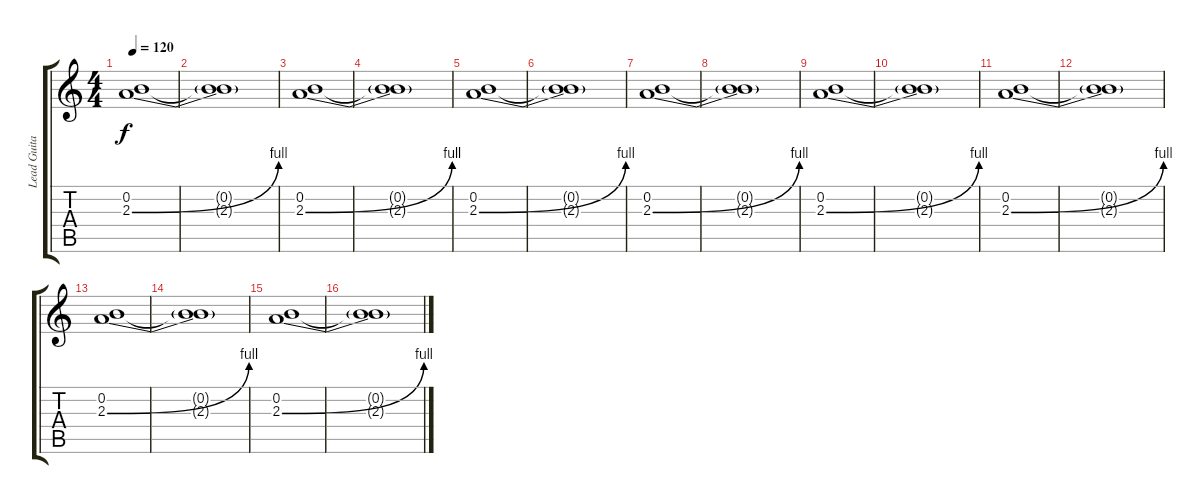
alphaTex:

\track ("Lead Guitar" "Lead Guita") {instrument overdrivenguitar}
\staff {score tabs}
\tuning (E4 B3 G3 D3 A2 E2) {hide}
\ts (4 4)
\tempo 120
\clef g2
\ks c
(0.2 2.3{be (bend 0 0 60 4)}).1{dy f instrument overdrivenguitar} |
(0.2{t} 2.3{t}).1 |
(0.2 2.3{be (bend 0 0 60 4)}).1 |
(0.2{t} 2.3{t}).1 |
(0.2 2.3{be (bend 0 0 60 4)}).1 |
(0.2{t} 2.3{t}).1 |
(0.2 2.3{be (bend 0 0 60 4)}).1 |
(0.2{t} 2.3{t}).1 |
(0.2 2.3{be (bend 0 0 60 4)}).1 |
(0.2{t} 2.3{t}).1 |
(0.2 2.3{be (bend 0 0 60 4)}).1 |
(0.2{t} 2.3{t}).1 |
(0.2 2.3{be (bend 0 0 60 4)}).1 |
(0.2{t} 2.3{t}).1 |
(0.2 2.3{be (bend 0 0 60 4)}).1 |
(0.2{t} 2.3{t}).1
